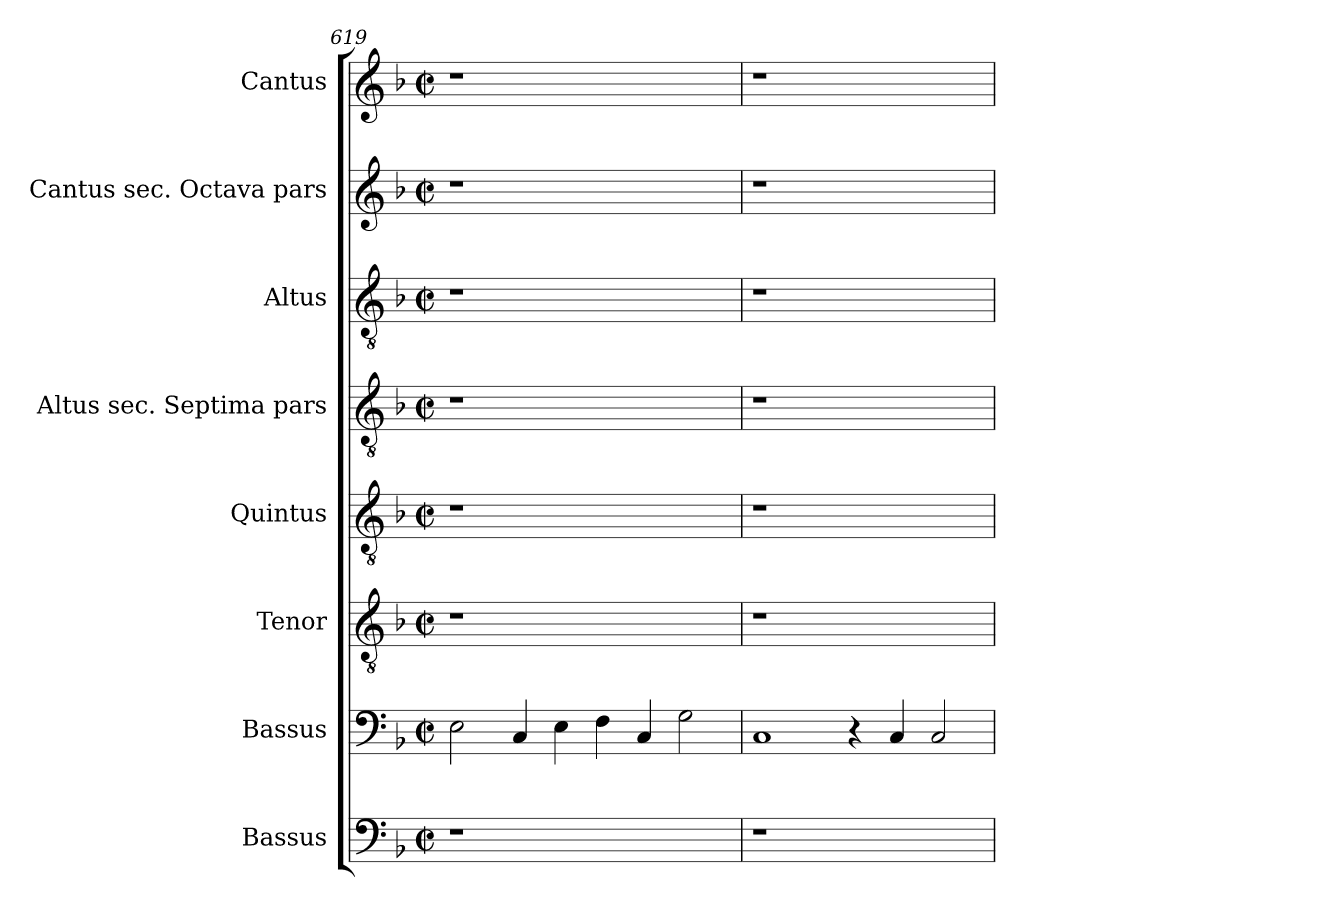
**kern	**kern	**kern	**kern	**kern	**kern	**kern	**kern
*part8	*part7	*part6	*part5	*part4	*part3	*part2	*part1
*staff8	*staff7	*staff6	*staff5	*staff4	*staff3	*staff2	*staff1
*I"Bassus	*I"Bassus	*I"Tenor	*I"Quintus	*I"Altus sec. Septima pars	*I"Altus	*I"Cantus sec. Octava pars	*I"Cantus
*	*I'Bassus	*I'Tenor	*I'Quintus	*	*I'Altus	*	*I'Cantus
*clefF4	*clefF4	*clefGv2	*clefGv2	*clefGv2	*clefGv2	*clefG2	*clefG2
*k[b-]	*k[b-]	*k[b-]	*k[b-]	*k[b-]	*k[b-]	*k[b-]	*k[b-]
*F:	*F:	*F:	*F:	*F:	*F:	*F:	*F:
*M2/2	*M2/2	*M2/2	*M2/2	*M2/2	*M2/2	*M2/2	*M2/2
*met(c|)	*met(c|)	*met(c|)	*met(c|)	*met(c|)	*met(c|)	*met(c|)	*met(c|)
=619	=619	=619	=619	=619	=619	=619	=619
1r	2E\	1r	1r	1r	1r	1r	1r
.	4C/	.	.	.	.	.	.
.	4E\	.	.	.	.	.	.
1ryy	4F\	1ryy	1ryy	1ryy	1ryy	1ryy	1ryy
.	4C/	.	.	.	.	.	.
.	2G\	.	.	.	.	.	.
!!LO:LB:g=z
=620	=620	=620	=620	=620	=620	=620	=620
1r	1C	1r	1r	1r	1r	1r	1r
1ryy	4r	1ryy	1ryy	1ryy	1ryy	1ryy	1ryy
.	4C/	.	.	.	.	.	.
.	2C/	.	.	.	.	.	.
=	=	=	=	=	=	=	=
*-	*-	*-	*-	*-	*-	*-	*-
